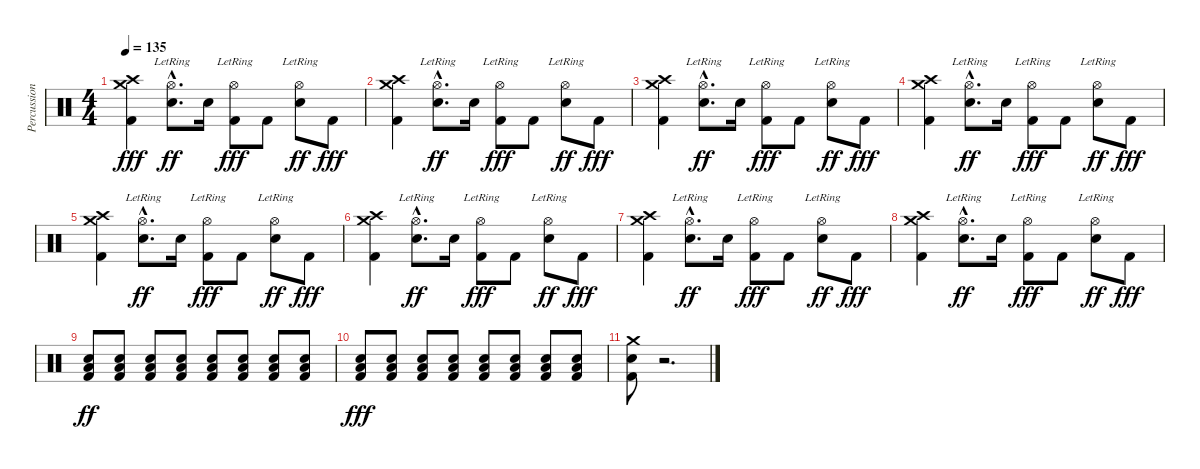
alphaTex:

\track ("Percussions" "Percussion") {instrument percussion}
\staff {score}
\articulation defaults
\ts (4 4)
\tempo 135
\clef neutral
\ks c
("Crash high (hit)" "Crash medium (hit)" "Kick (hit) 2").4{dy fff} ("Hi-Hat (open)"{hac lr} "Snare (hit) 2"{hac}).8{d dy ff} "Snare (hit) 2".16 ("Hi-Hat (open)"{lr} "Kick (hit) 2").8{dy fff} "Kick (hit) 2".8 ("Hi-Hat (open)"{lr} "Snare (hit) 2").8{dy ff} "Kick (hit) 2".8{dy fff} |
("Crash high (hit)" "Crash medium (hit)" "Kick (hit) 2").4 ("Hi-Hat (open)"{hac lr} "Snare (hit) 2"{hac}).8{d dy ff} "Snare (hit) 2".16 ("Hi-Hat (open)"{lr} "Kick (hit) 2").8{dy fff} "Kick (hit) 2".8 ("Hi-Hat (open)"{lr} "Snare (hit) 2").8{dy ff} "Kick (hit) 2".8{dy fff} |
("Crash high (hit)" "Crash medium (hit)" "Kick (hit) 2").4 ("Hi-Hat (open)"{hac lr} "Snare (hit) 2"{hac}).8{d dy ff} "Snare (hit) 2".16 ("Hi-Hat (open)"{lr} "Kick (hit) 2").8{dy fff} "Kick (hit) 2".8 ("Hi-Hat (open)"{lr} "Snare (hit) 2").8{dy ff} "Kick (hit) 2".8{dy fff} |
("Crash high (hit)" "Crash medium (hit)" "Kick (hit) 2").4 ("Hi-Hat (open)"{hac lr} "Snare (hit) 2"{hac}).8{d dy ff} "Snare (hit) 2".16 ("Hi-Hat (open)"{lr} "Kick (hit) 2").8{dy fff} "Kick (hit) 2".8 ("Hi-Hat (open)"{lr} "Snare (hit) 2").8{dy ff} "Kick (hit) 2".8{dy fff} |
("Crash high (hit)" "Crash medium (hit)" "Kick (hit) 2").4 ("Hi-Hat (open)"{hac lr} "Snare (hit) 2"{hac}).8{d dy ff} "Snare (hit) 2".16 ("Hi-Hat (open)"{lr} "Kick (hit) 2").8{dy fff} "Kick (hit) 2".8 ("Hi-Hat (open)"{lr} "Snare (hit) 2").8{dy ff} "Kick (hit) 2".8{dy fff} |
("Crash high (hit)" "Crash medium (hit)" "Kick (hit) 2").4 ("Hi-Hat (open)"{hac lr} "Snare (hit) 2"{hac}).8{d dy ff} "Snare (hit) 2".16 ("Hi-Hat (open)"{lr} "Kick (hit) 2").8{dy fff} "Kick (hit) 2".8 ("Hi-Hat (open)"{lr} "Snare (hit) 2").8{dy ff} "Kick (hit) 2".8{dy fff} |
("Crash high (hit)" "Crash medium (hit)" "Kick (hit) 2").4 ("Hi-Hat (open)"{hac lr} "Snare (hit) 2"{hac}).8{d dy ff} "Snare (hit) 2".16 ("Hi-Hat (open)"{lr} "Kick (hit) 2").8{dy fff} "Kick (hit) 2".8 ("Hi-Hat (open)"{lr} "Snare (hit) 2").8{dy ff} "Kick (hit) 2".8{dy fff} |
("Crash high (hit)" "Crash medium (hit)" "Kick (hit) 2").4 ("Hi-Hat (open)"{hac lr} "Snare (hit) 2"{hac}).8{d dy ff} "Snare (hit) 2".16 ("Hi-Hat (open)"{lr} "Kick (hit) 2").8{dy fff} "Kick (hit) 2".8 ("Hi-Hat (open)"{lr} "Snare (hit) 2").8{dy ff} "Kick (hit) 2".8{dy fff} |
("Snare (hit) 2" "Low Tom (hit)" "Kick (hit) 2").8{dy ff} ("Snare (hit) 2" "Low Tom (hit)" "Kick (hit) 2").8 ("Snare (hit) 2" "Low Tom (hit)" "Kick (hit) 2").8 ("Snare (hit) 2" "Low Tom (hit)" "Kick (hit) 2").8 ("Snare (hit) 2" "Low Tom (hit)" "Kick (hit) 2").8 ("Snare (hit) 2" "Low Tom (hit)" "Kick (hit) 2").8 ("Snare (hit) 2" "Low Tom (hit)" "Kick (hit) 2").8 ("Snare (hit) 2" "Low Tom (hit)" "Kick (hit) 2").8 |
("Snare (hit) 2" "Low Tom (hit)" "Kick (hit) 2").8{dy fff} ("Snare (hit) 2" "Low Tom (hit)" "Kick (hit) 2").8 ("Snare (hit) 2" "Low Tom (hit)" "Kick (hit) 2").8 ("Snare (hit) 2" "Low Tom (hit)" "Kick (hit) 2").8 ("Snare (hit) 2" "Low Tom (hit)" "Kick (hit) 2").8 ("Snare (hit) 2" "Low Tom (hit)" "Kick (hit) 2").8 ("Snare (hit) 2" "Low Tom (hit)" "Kick (hit) 2").8 ("Snare (hit) 2" "Low Tom (hit)" "Kick (hit) 2").8 |
("Crash medium (hit)" "Snare (hit) 2" "Kick (hit) 2").8 r.2{d}
